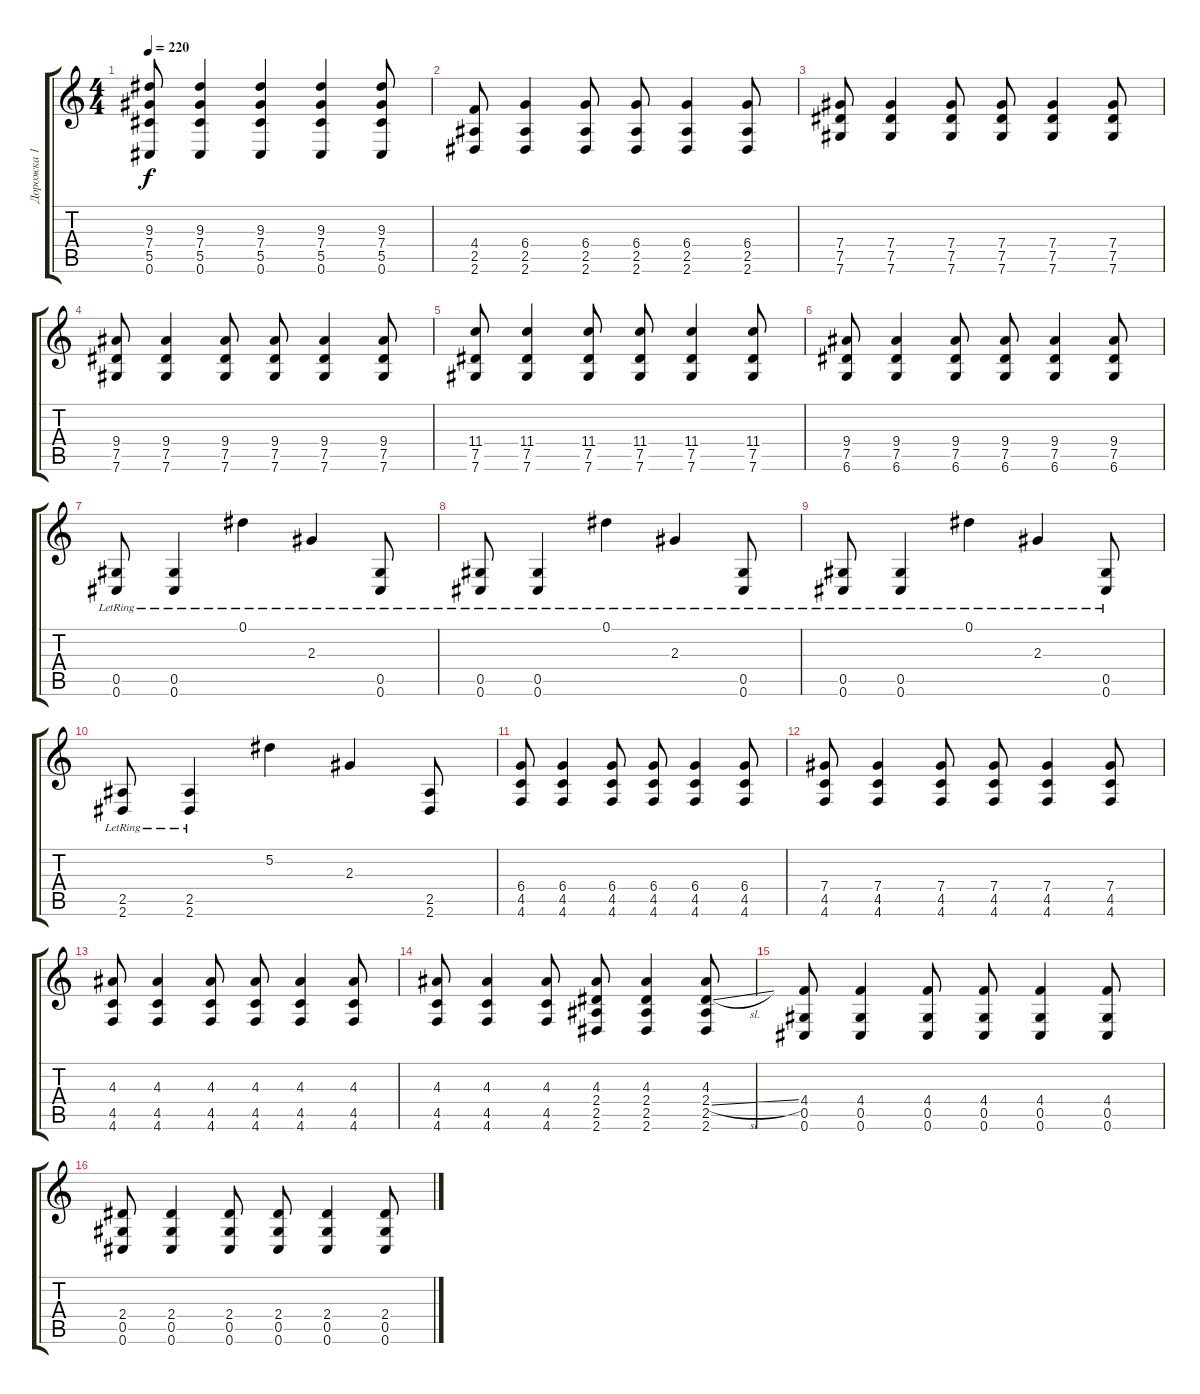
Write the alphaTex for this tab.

\track ("Дорожка 1" "Дорожка 1") {instrument distortionguitar}
\staff {score tabs}
\tuning (Eb4 Bb3 Gb3 Db3 Ab2 Db2) {hide}
\ts (4 4)
\tempo 220
\clef g2
\ks c
(9.3 7.4 5.5 0.6).8{dy f} (9.3 7.4 5.5 0.6).4 (9.3 7.4 5.5 0.6).4 (9.3 7.4 5.5 0.6).4 (9.3 7.4 5.5 0.6).8 |
(4.4 2.5 2.6).8 (6.4 2.5 2.6).4 (6.4 2.5 2.6).8 (6.4 2.5 2.6).8 (6.4 2.5 2.6).4 (6.4 2.5 2.6).8 |
(7.4 7.5 7.6).8 (7.4 7.5 7.6).4 (7.4 7.5 7.6).8 (7.4 7.5 7.6).8 (7.4 7.5 7.6).4 (7.4 7.5 7.6).8 |
(9.4 7.5 7.6).8 (9.4 7.5 7.6).4 (9.4 7.5 7.6).8 (9.4 7.5 7.6).8 (9.4 7.5 7.6).4 (9.4 7.5 7.6).8 |
(11.4 7.5 7.6).8 (11.4 7.5 7.6).4 (11.4 7.5 7.6).8 (11.4 7.5 7.6).8 (11.4 7.5 7.6).4 (11.4 7.5 7.6).8 |
(9.4 7.5 6.6).8 (9.4 7.5 6.6).4 (9.4 7.5 6.6).8 (9.4 7.5 6.6).8 (9.4 7.5 6.6).4 (9.4 7.5 6.6).8 |
(0.5{lr} 0.6{lr}).8 (0.5{lr} 0.6{lr}).4 0.1{lr}.4 2.3{lr}.4 (0.5{lr} 0.6{lr}).8 |
(0.5{lr} 0.6{lr}).8 (0.5{lr} 0.6{lr}).4 0.1{lr}.4 2.3{lr}.4 (0.5{lr} 0.6{lr}).8 |
(0.5{lr} 0.6{lr}).8 (0.5{lr} 0.6{lr}).4 0.1{lr}.4 2.3{lr}.4 (0.5{lr} 0.6{lr}).8 |
(2.5{lr} 2.6{lr}).8 (2.5{lr} 2.6{lr}).4 5.2.4 2.3.4 (2.5 2.6).8 |
(6.4 4.5 4.6).8 (6.4 4.5 4.6).4 (6.4 4.5 4.6).8 (6.4 4.5 4.6).8 (6.4 4.5 4.6).4 (6.4 4.5 4.6).8 |
(7.4 4.5 4.6).8 (7.4 4.5 4.6).4 (7.4 4.5 4.6).8 (7.4 4.5 4.6).8 (7.4 4.5 4.6).4 (7.4 4.5 4.6).8 |
(4.3 4.5 4.6).8 (4.3 4.5 4.6).4 (4.3 4.5 4.6).8 (4.3 4.5 4.6).8 (4.3 4.5 4.6).4 (4.3 4.5 4.6).8 |
(4.3 4.5 4.6).8 (4.3 4.5 4.6).4 (4.3 4.5 4.6).8 (4.3 2.4 2.5 2.6).8 (4.3 2.4 2.5 2.6).4 (4.3 2.4{sl} 2.5 2.6).8 |
(4.4 0.5 0.6).8 (4.4 0.5 0.6).4 (4.4 0.5 0.6).8 (4.4 0.5 0.6).8 (4.4 0.5 0.6).4 (4.4 0.5 0.6).8 |
(2.4 0.5 0.6).8 (2.4 0.5 0.6).4 (2.4 0.5 0.6).8 (2.4 0.5 0.6).8 (2.4 0.5 0.6).4 (2.4 0.5 0.6).8
